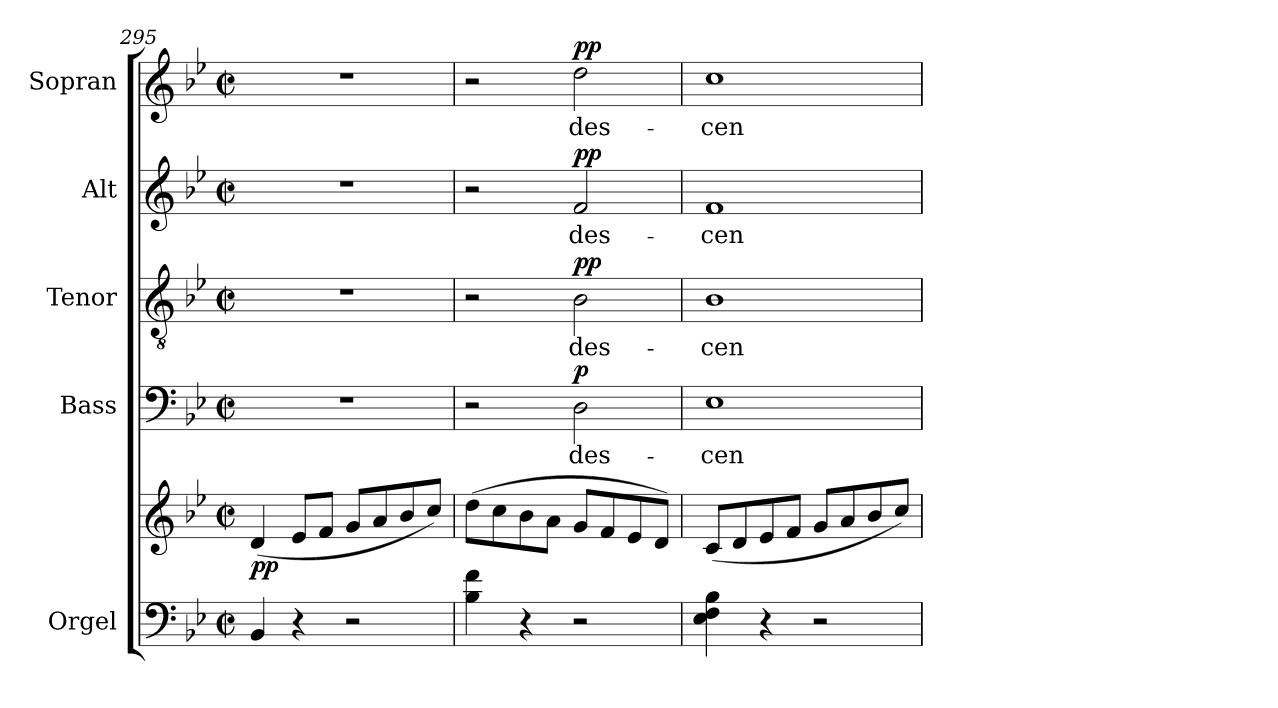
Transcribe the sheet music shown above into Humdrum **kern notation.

**kern	**kern	**dynam	**kern	**text	**dynam	**kern	**text	**dynam	**kern	**text	**dynam	**kern	**text	**dynam
*part5	*part5	*part5	*part4	*part4	*part4	*part3	*part3	*part3	*part2	*part2	*part2	*part1	*part1	*part1
*staff6	*staff5	*staff5/6	*staff4	*staff4	*staff4	*staff3	*staff3	*staff3	*staff2	*staff2	*staff2	*staff1	*staff1	*staff1
*I"Orgel	*	*	*I"Bass	*	*	*I"Tenor	*	*	*I"Alt	*	*	*I"Sopran	*	*
*I'Org.	*	*	*I'B.	*	*	*I'T.	*	*	*I'A.	*	*	*I'S.	*	*
*clefF4	*clefG2	*	*clefF4	*	*	*clefGv2	*	*	*clefG2	*	*	*clefG2	*	*
*k[b-e-]	*k[b-e-]	*	*k[b-e-]	*	*	*k[b-e-]	*	*	*k[b-e-]	*	*	*k[b-e-]	*	*
*B-:	*B-:	*	*B-:	*	*	*B-:	*	*	*B-:	*	*	*B-:	*	*
*M2/2	*M2/2	*	*M2/2	*	*	*M2/2	*	*	*M2/2	*	*	*M2/2	*	*
*met(c|)	*met(c|)	*	*met(c|)	*	*	*met(c|)	*	*	*met(c|)	*	*	*met(c|)	*	*
=295	=295	=295	=295	=295	=295	=295	=295	=295	=295	=295	=295	=295	=295	=295
!	!	!LO:DY:b	!	!	!	!	!	!	!	!	!	!	!	!
4BB-/	(<4d/	pp	1r	.	.	1r	.	.	1r	.	.	1r	.	.
4r	8e-/L	.	.	.	.	.	.	.	.	.	.	.	.	.
.	8f/J	.	.	.	.	.	.	.	.	.	.	.	.	.
2r	8g/L	.	.	.	.	.	.	.	.	.	.	.	.	.
.	8a/	.	.	.	.	.	.	.	.	.	.	.	.	.
.	8b-/	.	.	.	.	.	.	.	.	.	.	.	.	.
.	8cc/J)	.	.	.	.	.	.	.	.	.	.	.	.	.
=296	=296	=296	=296	=296	=296	=296	=296	=296	=296	=296	=296	=296	=296	=296
4B-\ 4f\	(>8dd\L	.	2r	.	.	2r	.	.	2r	.	.	2r	.	.
.	8cc\	.	.	.	.	.	.	.	.	.	.	.	.	.
4r	8b-\	.	.	.	.	.	.	.	.	.	.	.	.	.
.	8a\J	.	.	.	.	.	.	.	.	.	.	.	.	.
!	!	!	!	!LO:LY:b	!LO:DY:a	!	!LO:LY:b	!LO:DY:a	!	!LO:LY:b	!LO:DY:a	!	!LO:LY:b	!LO:DY:a
2r	8g/L	.	2D\	des-	p	2B-\	des-	pp	2f/	des-	pp	2dd\	des-	pp
.	8f/	.	.	.	.	.	.	.	.	.	.	.	.	.
.	8e-/	.	.	.	.	.	.	.	.	.	.	.	.	.
.	8d/J)	.	.	.	.	.	.	.	.	.	.	.	.	.
=297	=297	=297	=297	=297	=297	=297	=297	=297	=297	=297	=297	=297	=297	=297
!	!	!	!	!LO:LY:b	!	!	!LO:LY:b	!	!	!LO:LY:b	!	!	!LO:LY:b	!
4E-\ 4F\ 4B-\	(<8c/L	.	1E-	-cen-	.	1B-	-cen-	.	1f	-cen-	.	1cc	-cen-	.
.	8d/	.	.	.	.	.	.	.	.	.	.	.	.	.
4r	8e-/	.	.	.	.	.	.	.	.	.	.	.	.	.
.	8f/J	.	.	.	.	.	.	.	.	.	.	.	.	.
2r	8g/L	.	.	.	.	.	.	.	.	.	.	.	.	.
.	8a/	.	.	.	.	.	.	.	.	.	.	.	.	.
.	8b-/	.	.	.	.	.	.	.	.	.	.	.	.	.
.	8cc/J)	.	.	.	.	.	.	.	.	.	.	.	.	.
=	=	=	=	=	=	=	=	=	=	=	=	=	=	=
*-	*-	*-	*-	*-	*-	*-	*-	*-	*-	*-	*-	*-	*-	*-
